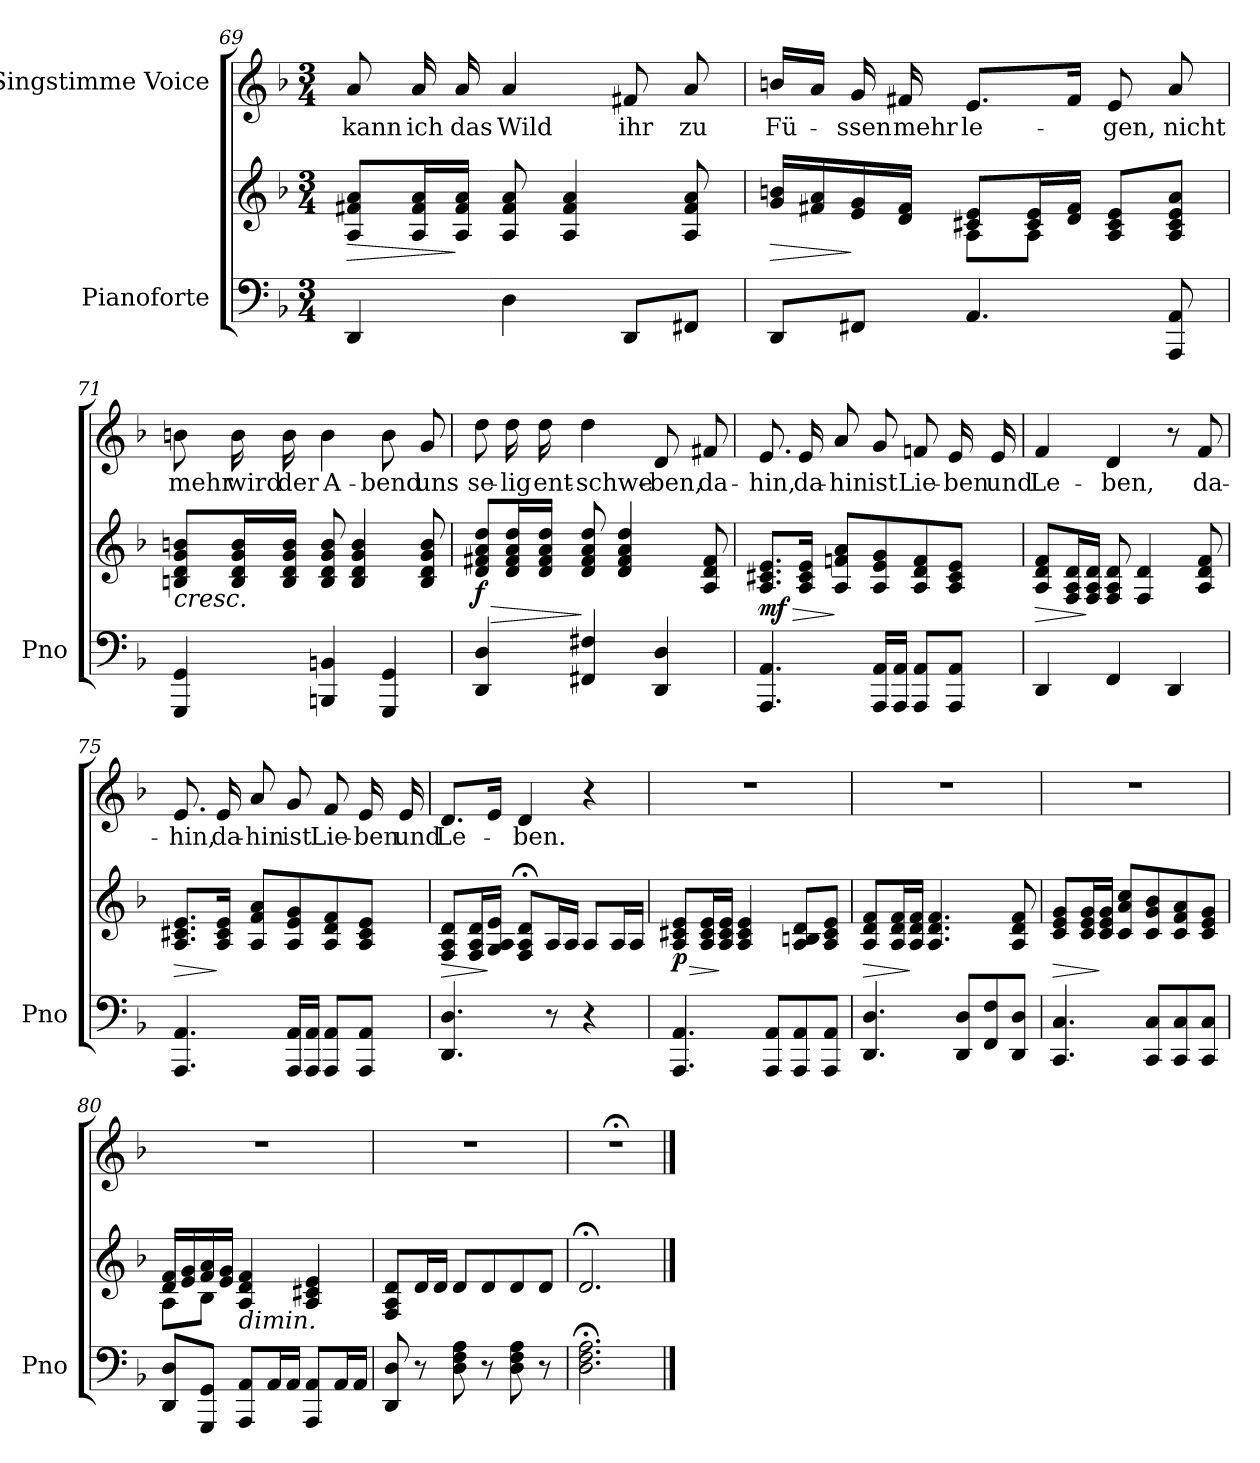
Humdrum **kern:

**kern	**kern	**dynam	**kern	**text
*part2	*part2	*part2	*part1	*part1
*staff3	*staff2	*staff2/3	*staff1	*staff1
*I"Pianoforte	*	*	*I"Singstimme Voice	*
*I'Pno	*	*	*	*
*clefF4	*clefG2	*	*clefG2	*
*k[b-]	*k[b-]	*	*k[b-]	*
*M3/4	*M3/4	*	*M3/4	*
=69	=69	=69	=69	=69
!	!	!LO:HP:b	!	!LO:LY:b
4DD/	8A/ 8f#X/ 8a/L	>	8a/	kann
!	!	!	!	!LO:LY:b
.	16A/ 16f#/ 16a/L	.	16a/	ich
!	!	!	!	!LO:LY:b
.	16A/ 16f#/ 16a/JJ	]	16a/	das
!	!	!	!	!LO:LY:b
4D\	8A/ 8f#/ 8a/	.	4a/	Wild
.	4A/ 4f#/ 4a/	.	.	.
!	!	!	!	!LO:LY:b
8DD/L	.	.	8f#X/	ihr
!	!	!	!	!LO:LY:b
8FF#X/J	8A/ 8f#/ 8a/	.	8a/	zu
!!LO:LB:g=z
=70	=70	=70	=70	=70
!	!	!LO:HP:b	!	!LO:LY:b
*	*^	*	*	*
8DD/L	16g/ 16bn/LL	4ryy	>	16bn/LL	Fü-
.	16f#X/ 16a/	.	.	16a/JJ	.
!	!	!	!	!	!LO:LY:b
8FF#X/J	16e/ 16g/	.	]	16g/	-ssen
!	!	!	!	!	!LO:LY:b
.	16d/ 16f#/JJ	.	.	16f#X/	mehr
!	!	!	!	!	!LO:LY:b
4.AA/	8c#X/ 8e/L	8A\L	.	8.e/L	le-
.	16c#/ 16e/L	8A\J	.	.	.
.	16d/ 16f#/JJ	.	.	16f#/Jk	.
!	!	!	!	!	!LO:LY:b
.	8A/ 8c#/ 8e/L	4ryy	.	8e/	-gen,
!	!	!	!	!	!LO:LY:b
8AAA/ 8AA/	8A/ 8c#/ 8e/ 8a/J	.	.	8a/	nicht
*	*v	*v	*	*	*
=71	=71	=71	=71	=71
!	!LO:TX:b:i:t=cresc.	!	!	!
!	!	!	!	!LO:LY:b
4GGG/ 4GG/	8Bn/ 8d/ 8g/ 8bn/L	.	8bn\	mehr
!	!	!	!	!LO:LY:b
.	16B/ 16d/ 16g/ 16b/L	.	16b\	wird
!	!	!	!	!LO:LY:b
.	16B/ 16d/ 16g/ 16b/JJ	.	16b\	der
!	!	!	!	!LO:LY:b
4BBBn/ 4BBn/	8B/ 8d/ 8g/ 8b/	.	4b\	A-
.	4B/ 4d/ 4g/ 4b/	.	.	.
!	!	!	!	!LO:LY:b
4GGG/ 4GG/	.	.	8b\	-bend
!	!	!	!	!LO:LY:b
.	8B/ 8d/ 8g/ 8b/	.	8g/	uns
=72	=72	=72	=72	=72
!	!	!LO:HP:b	!	!LO:LY:b
!	!	!LO:DY:n=1:b	!	!
4DD/ 4D/	8d/ 8f#X/ 8a/ 8dd/L	> f	8dd\	se-
!	!	!	!	!LO:LY:b
.	16d/ 16f#/ 16a/ 16dd/L	.	16dd\	-lig
!	!	!	!	!LO:LY:b
.	16d/ 16f#/ 16a/ 16dd/JJ	.	16dd\	ent-
!	!	!	!	!LO:LY:b
4FF#X/ 4F#X/	8d/ 8f#/ 8a/ 8dd/	]	4dd\	-schwe-
.	4d/ 4f#/ 4a/ 4dd/	.	.	.
!	!	!	!	!LO:LY:b
4DD/ 4D/	.	.	8d/	-ben,
!	!	!	!	!LO:LY:b
.	8A/ 8d/ 8f#/	.	8f#X/	da-
!!LO:LB:g=z
=73	=73	=73	=73	=73
!	!	!LO:HP:b	!	!LO:LY:b
!	!	!LO:DY:n=1:b	!	!
4.AAA/ 4.AA/	8.A/ 8.c#X/ 8.e/L	> mf	8.e/	-hin,
!	!	!	!	!LO:LY:b
.	16A/ 16c#/ 16e/Jk	.	16e/	da-
!	!	!	!	!LO:LY:b
.	8A/ 8fn/ 8a/L	]	8a/	-hin
!	!	!	!	!LO:LY:b
16AAA/ 16AA/LL	8A/ 8e/ 8g/	.	8g/	ist
16AAA/ 16AA/JJ	.	.	.	.
!	!	!	!	!LO:LY:b
8AAA/ 8AA/L	8A/ 8d/ 8f/	.	8fn/	Lie-
!	!	!	!	!LO:LY:b
8AAA/ 8AA/J	8A/ 8c#/ 8e/J	.	16e/	-ben
!	!	!	!	!LO:LY:b
.	.	.	16e/	und
=74	=74	=74	=74	=74
!	!	!LO:HP:b	!	!LO:LY:b
4DD/	8A/ 8d/ 8f/L	>	4f/	Le-
.	16F/ 16A/ 16d/L	.	.	.
.	16F/ 16A/ 16d/JJ	]	.	.
!	!	!	!	!LO:LY:b
4FF/	8F/ 8A/ 8d/	.	4d/	-ben,
.	4F/ 4d/	.	.	.
4DD/	.	.	8r	.
!	!	!	!	!LO:LY:b
.	8A/ 8d/ 8f/	.	8f/	da-
=75	=75	=75	=75	=75
!	!	!LO:HP:b	!	!LO:LY:b
4.AAA/ 4.AA/	8.A/ 8.c#X/ 8.e/L	>	8.e/	-hin,
!	!	!	!	!LO:LY:b
.	16A/ 16c#/ 16e/Jk	]	16e/	da-
!	!	!	!	!LO:LY:b
.	8A/ 8f/ 8a/L	.	8a/	-hin
!	!	!	!	!LO:LY:b
16AAA/ 16AA/LL	8A/ 8e/ 8g/	.	8g/	ist
16AAA/ 16AA/JJ	.	.	.	.
!	!	!	!	!LO:LY:b
8AAA/ 8AA/L	8A/ 8d/ 8f/	.	8f/	Lie-
!	!	!	!	!LO:LY:b
8AAA/ 8AA/J	8A/ 8c#/ 8e/J	.	16e/	-ben
!	!	!	!	!LO:LY:b
.	.	.	16e/	und
=76	=76	=76	=76	=76
!	!	!LO:HP:b	!	!LO:LY:b
4.DD/ 4.D/	8F/ 8A/ 8d/L	>	8.d/L	Le-
.	16F/ 16A/ 16d/L	.	.	.
.	16G/ 16A/ 16e/JJ	]	16e/Jk	.
!	!	!	!	!LO:LY:b
.	8F/;< 8A/;< 8d/;<L	.	4d/	-ben.
8r	16A/L	.	.	.
.	16A/JJ	.	.	.
4r	8A/L	.	4r	.
.	16A/L	.	.	.
.	16A/JJ	.	.	.
!!LO:LB:g=z
=77	=77	=77	=77	=77
!	!	!LO:HP:b	!	!
!	!	!LO:DY:n=1:b	!	!
4.AAA/ 4.AA/	8A/ 8c#X/ 8e/L	> p	2.r	.
.	16A/ 16c#/ 16e/L	.	.	.
.	16A/ 16c#/ 16e/JJ	]	.	.
.	4A/ 4c#/ 4e/	.	.	.
8AAA/ 8AA/L	.	.	.	.
8AAA/ 8AA/	8A/ 8Bn/ 8d/L	.	.	.
8AAA/ 8AA/J	8A/ 8c#/ 8e/J	.	.	.
=78	=78	=78	=78	=78
!	!	!LO:HP:b	!	!
4.DD/ 4.D/	8A/ 8d/ 8f/L	>	2.r	.
.	16A/ 16d/ 16f/L	.	.	.
.	16A/ 16d/ 16f/JJ	]	.	.
.	4.A/ 4.d/ 4.f/	.	.	.
8DD/ 8D/L	.	.	.	.
8FF/ 8F/	.	.	.	.
8DD/ 8D/J	8A/ 8d/ 8f/	.	.	.
=79	=79	=79	=79	=79
!	!	!LO:HP:b	!	!
4.CC/ 4.C/	8c/ 8e/ 8g/L	>	2.r	.
.	16c/ 16e/ 16g/L	.	.	.
.	16c/ 16e/ 16g/JJ	]	.	.
.	8c/ 8a/ 8cc/L	.	.	.
8CC/ 8C/L	8c/ 8g/ 8b-/	.	.	.
8CC/ 8C/	8c/ 8f/ 8a/	.	.	.
8CC/ 8C/J	8c/ 8e/ 8g/J	.	.	.
=80	=80	=80	=80	=80
*	*^	*	*	*
8DD/ 8D/L	16d/ 16f/LL	8A\L	.	2.r	.
.	16e/ 16g/	.	.	.	.
8GGG/ 8GG/J	16f/ 16a/	8B-\J	.	.	.
.	16e/ 16g/JJ	.	.	.	.
!	!LO:TX:b:i:t=dimin.	!	!	!	!
8AAA/ 8AA/L	4A/ 4d/ 4f/	2ryy	.	.	.
16AA/L	.	.	.	.	.
16AA/JJ	.	.	.	.	.
8AAA/ 8AA/L	4A/ 4c#X/ 4e/	.	.	.	.
16AA/L	.	.	.	.	.
16AA/JJ	.	.	.	.	.
*	*v	*v	*	*	*
=81	=81	=81	=81	=81
8DD/ 8D/	8F/ 8A/ 8d/L	.	2.r	.
8r	16d/L	.	.	.
.	16d/JJ	.	.	.
8D\ 8F\ 8A\	8d/L	.	.	.
8r	8d/	.	.	.
8D\ 8F\ 8A\	8d/	.	.	.
8r	8d/J	.	.	.
=82	=82	=82	=82	=82
2.D\;< 2.F\;< 2.A\;<	2.d;</	.	2.r;<	.
==	==	==	==	==
*-	*-	*-	*-	*-
